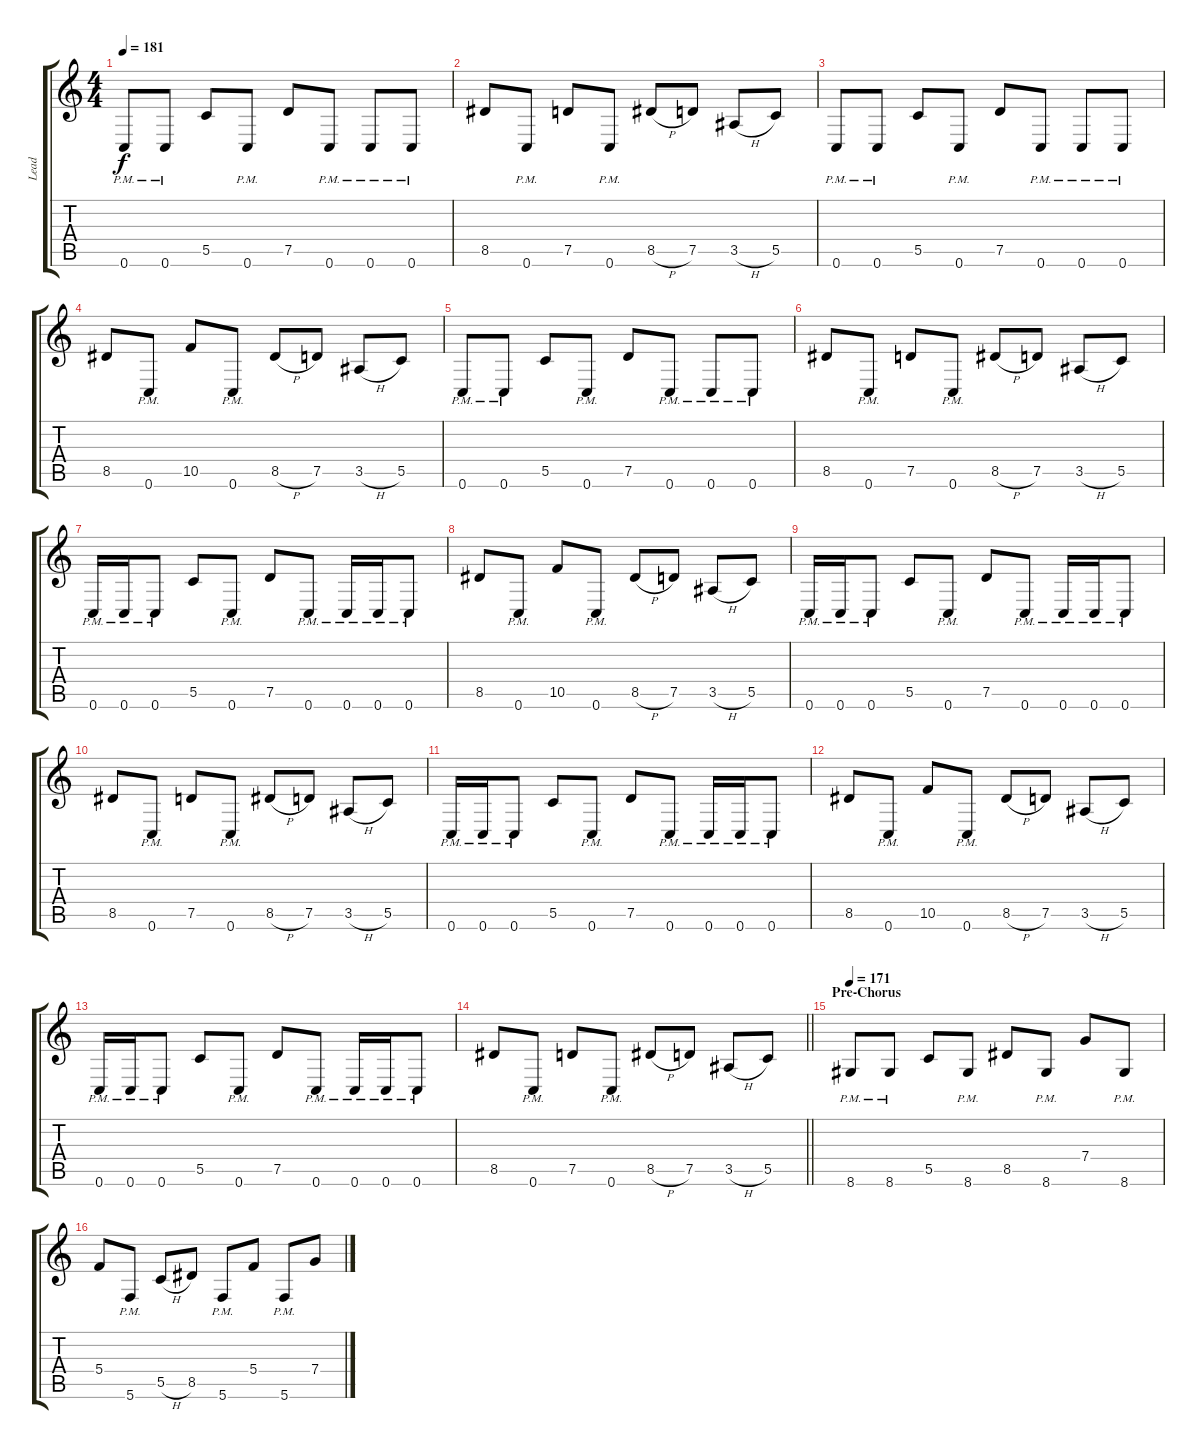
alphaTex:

\track ("Lead" "Lead") {instrument distortionguitar}
\staff {score tabs}
\tuning (D4 A3 F3 C3 G2 C2) {hide}
\ts (4 4)
\tempo 181
\clef g2
\ks c
0.6{pm}.8{dy f} 0.6{pm}.8 5.5.8 0.6{pm}.8 7.5.8 0.6{pm}.8 0.6{pm}.8 0.6{pm}.8 |
8.5.8 0.6{pm}.8 7.5.8 0.6{pm}.8 8.5{h}.8 7.5.8 3.5{h}.8 5.5.8 |
0.6{pm}.8 0.6{pm}.8 5.5.8 0.6{pm}.8 7.5.8 0.6{pm}.8 0.6{pm}.8 0.6{pm}.8 |
8.5.8 0.6{pm}.8 10.5.8 0.6{pm}.8 8.5{h}.8 7.5.8 3.5{h}.8 5.5.8 |
0.6{pm}.8 0.6{pm}.8 5.5.8 0.6{pm}.8 7.5.8 0.6{pm}.8 0.6{pm}.8 0.6{pm}.8 |
8.5.8 0.6{pm}.8 7.5.8 0.6{pm}.8 8.5{h}.8 7.5.8 3.5{h}.8 5.5.8 |
0.6{pm}.16 0.6{pm}.16 0.6{pm}.8 5.5.8 0.6{pm}.8 7.5.8 0.6{pm}.8 0.6{pm}.16 0.6{pm}.16 0.6{pm}.8 |
8.5.8 0.6{pm}.8 10.5.8 0.6{pm}.8 8.5{h}.8 7.5.8 3.5{h}.8 5.5.8 |
0.6{pm}.16 0.6{pm}.16 0.6{pm}.8 5.5.8 0.6{pm}.8 7.5.8 0.6{pm}.8 0.6{pm}.16 0.6{pm}.16 0.6{pm}.8 |
8.5.8 0.6{pm}.8 7.5.8 0.6{pm}.8 8.5{h}.8 7.5.8 3.5{h}.8 5.5.8 |
0.6{pm}.16 0.6{pm}.16 0.6{pm}.8 5.5.8 0.6{pm}.8 7.5.8 0.6{pm}.8 0.6{pm}.16 0.6{pm}.16 0.6{pm}.8 |
8.5.8 0.6{pm}.8 10.5.8 0.6{pm}.8 8.5{h}.8 7.5.8 3.5{h}.8 5.5.8 |
0.6{pm}.16 0.6{pm}.16 0.6{pm}.8 5.5.8 0.6{pm}.8 7.5.8 0.6{pm}.8 0.6{pm}.16 0.6{pm}.16 0.6{pm}.8 |
\barLineRight lightlight
8.5.8 0.6{pm}.8 7.5.8 0.6{pm}.8 8.5{h}.8 7.5.8 3.5{h}.8 5.5.8 |
\section ("" "Pre-Chorus")
\tempo 171
8.6{pm}.8 8.6{pm}.8 5.5.8 8.6{pm}.8 8.5.8 8.6{pm}.8 7.4.8 8.6{pm}.8 |
5.4.8 5.6{pm}.8 5.5{h}.8 8.5.8 5.6{pm}.8 5.4.8 5.6{pm}.8 7.4.8
